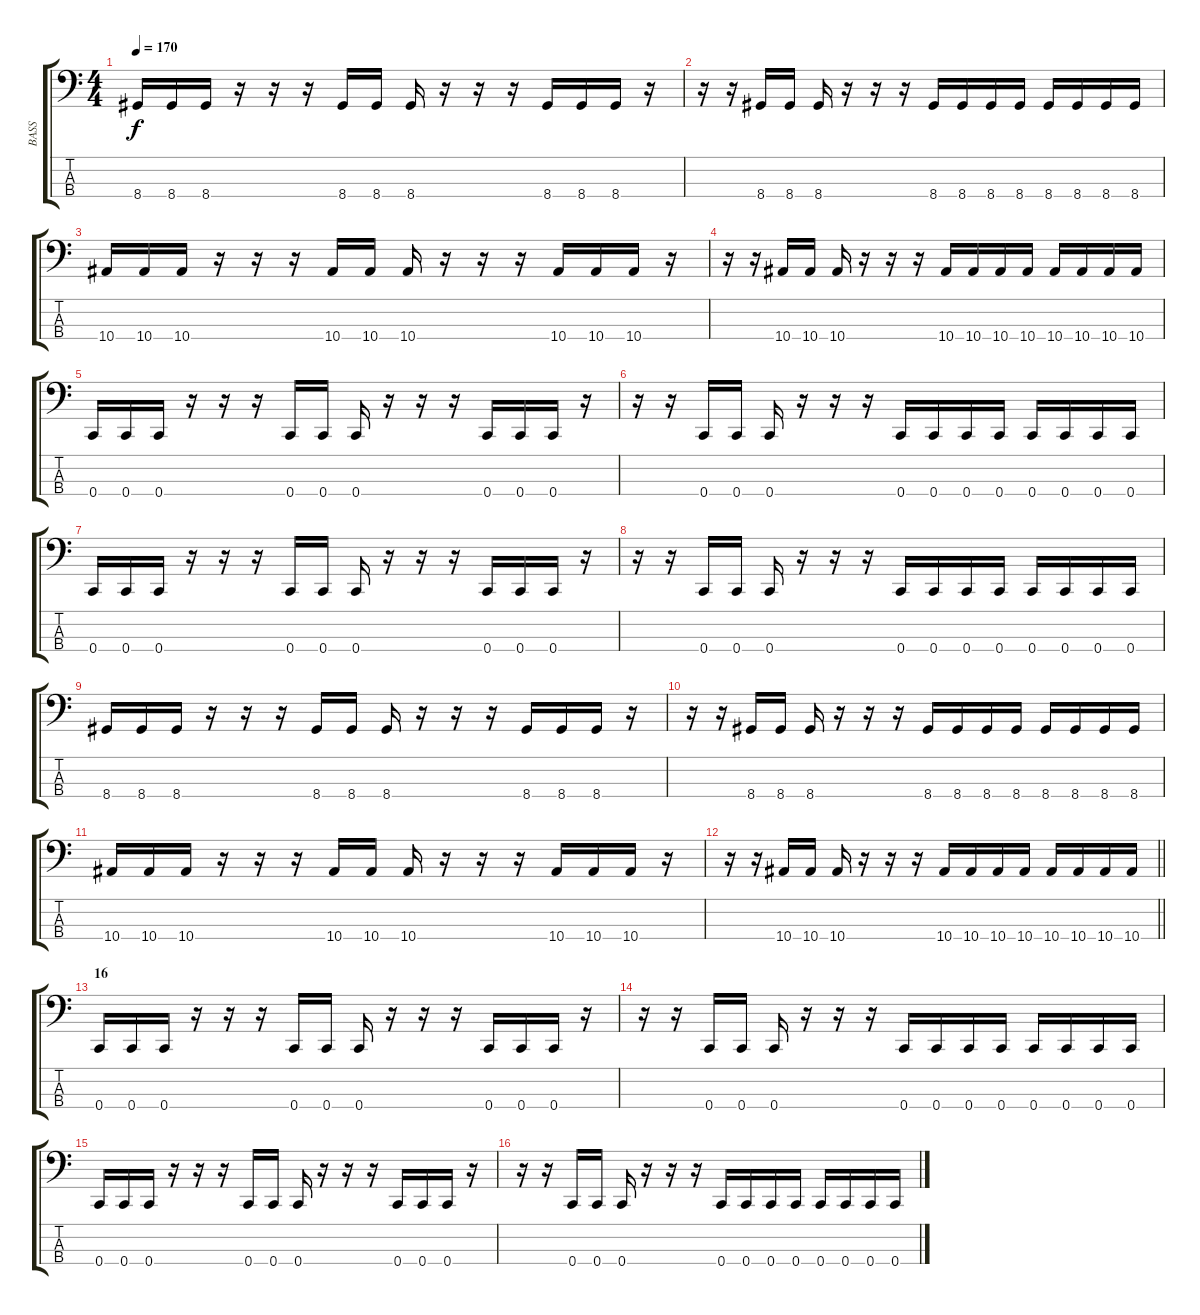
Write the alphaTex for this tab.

\track ("BASS" "BASS") {instrument electricbassfinger}
\staff {score tabs}
\tuning (F2 C2 G1 C1) {hide}
\ts (4 4)
\tempo 170
\clef f4
\ks c
8.4.16{dy f} 8.4.16 8.4.16 r.16 r.16 r.16 8.4.16 8.4.16 8.4.16 r.16 r.16 r.16 8.4.16 8.4.16 8.4.16 r.16 |
r.16 r.16 8.4.16 8.4.16 8.4.16 r.16 r.16 r.16 8.4.16 8.4.16 8.4.16 8.4.16 8.4.16 8.4.16 8.4.16 8.4.16 |
10.4.16 10.4.16 10.4.16 r.16 r.16 r.16 10.4.16 10.4.16 10.4.16 r.16 r.16 r.16 10.4.16 10.4.16 10.4.16 r.16 |
r.16 r.16 10.4.16 10.4.16 10.4.16 r.16 r.16 r.16 10.4.16 10.4.16 10.4.16 10.4.16 10.4.16 10.4.16 10.4.16 10.4.16 |
0.4.16 0.4.16 0.4.16 r.16 r.16 r.16 0.4.16 0.4.16 0.4.16 r.16 r.16 r.16 0.4.16 0.4.16 0.4.16 r.16 |
r.16 r.16 0.4.16 0.4.16 0.4.16 r.16 r.16 r.16 0.4.16 0.4.16 0.4.16 0.4.16 0.4.16 0.4.16 0.4.16 0.4.16 |
0.4.16 0.4.16 0.4.16 r.16 r.16 r.16 0.4.16 0.4.16 0.4.16 r.16 r.16 r.16 0.4.16 0.4.16 0.4.16 r.16 |
r.16 r.16 0.4.16 0.4.16 0.4.16 r.16 r.16 r.16 0.4.16 0.4.16 0.4.16 0.4.16 0.4.16 0.4.16 0.4.16 0.4.16 |
8.4.16 8.4.16 8.4.16 r.16 r.16 r.16 8.4.16 8.4.16 8.4.16 r.16 r.16 r.16 8.4.16 8.4.16 8.4.16 r.16 |
r.16 r.16 8.4.16 8.4.16 8.4.16 r.16 r.16 r.16 8.4.16 8.4.16 8.4.16 8.4.16 8.4.16 8.4.16 8.4.16 8.4.16 |
10.4.16 10.4.16 10.4.16 r.16 r.16 r.16 10.4.16 10.4.16 10.4.16 r.16 r.16 r.16 10.4.16 10.4.16 10.4.16 r.16 |
\barLineRight lightlight
r.16 r.16 10.4.16 10.4.16 10.4.16 r.16 r.16 r.16 10.4.16 10.4.16 10.4.16 10.4.16 10.4.16 10.4.16 10.4.16 10.4.16 |
\section ("" "16")
0.4.16 0.4.16 0.4.16 r.16 r.16 r.16 0.4.16 0.4.16 0.4.16 r.16 r.16 r.16 0.4.16 0.4.16 0.4.16 r.16 |
r.16 r.16 0.4.16 0.4.16 0.4.16 r.16 r.16 r.16 0.4.16 0.4.16 0.4.16 0.4.16 0.4.16 0.4.16 0.4.16 0.4.16 |
0.4.16 0.4.16 0.4.16 r.16 r.16 r.16 0.4.16 0.4.16 0.4.16 r.16 r.16 r.16 0.4.16 0.4.16 0.4.16 r.16 |
r.16 r.16 0.4.16 0.4.16 0.4.16 r.16 r.16 r.16 0.4.16 0.4.16 0.4.16 0.4.16 0.4.16 0.4.16 0.4.16 0.4.16
